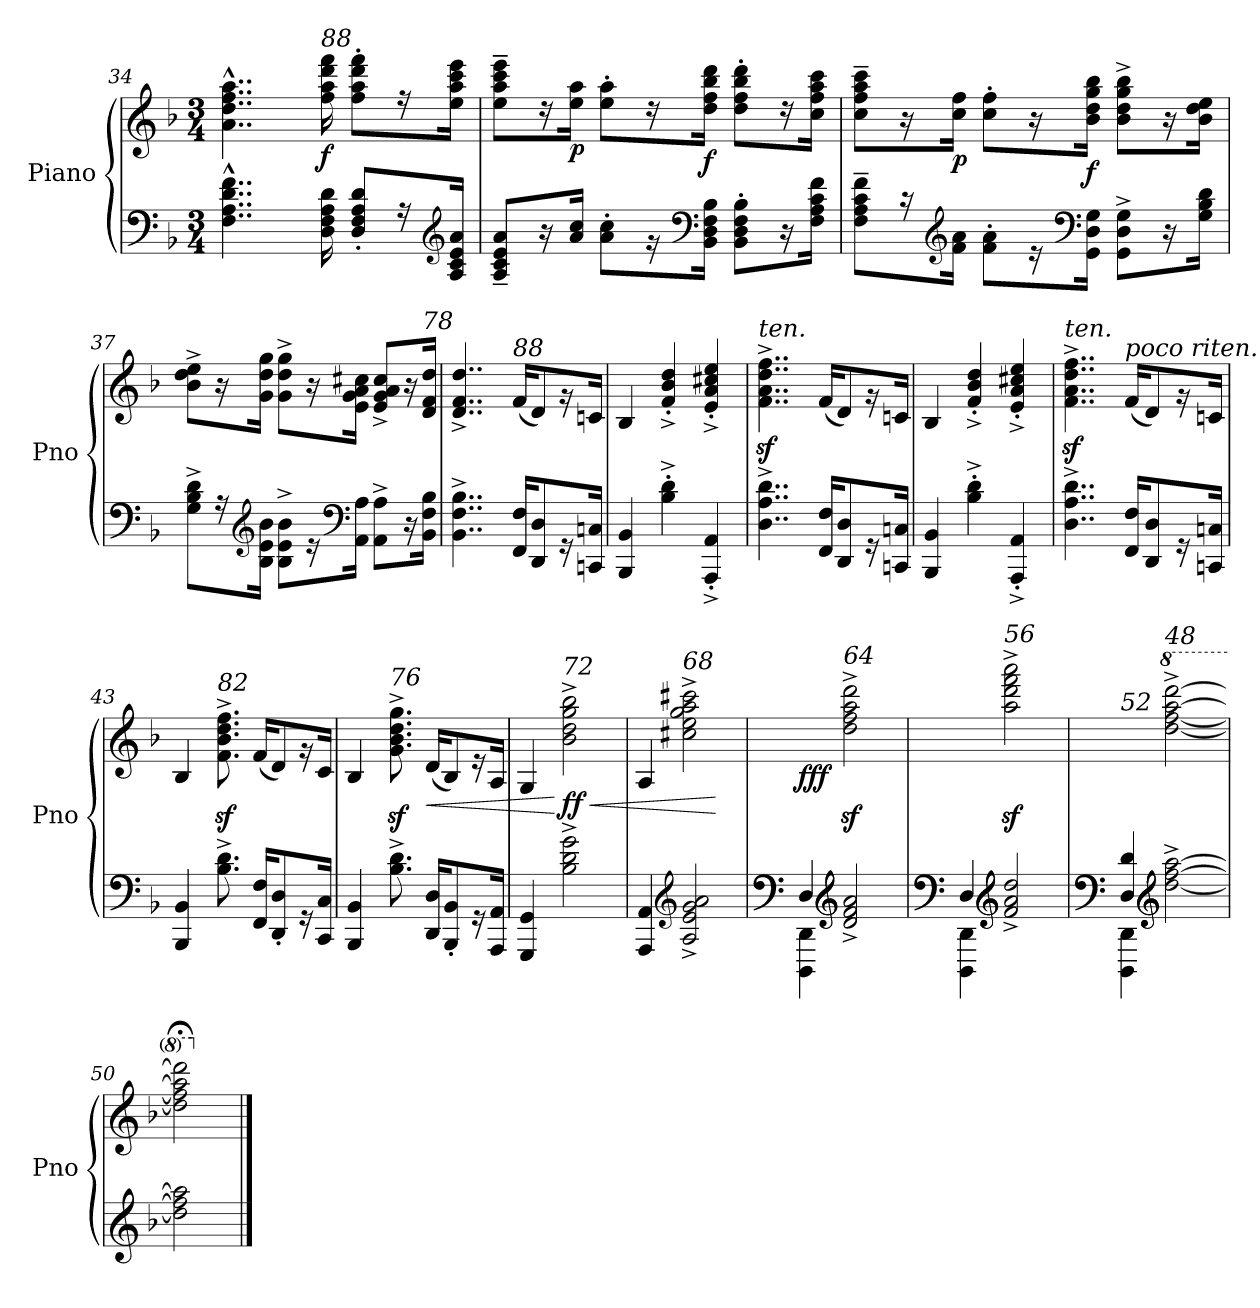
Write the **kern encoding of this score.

**kern	**kern	**dynam
*part1	*part1	*part1
*staff2	*staff1	*staff1/2
*I"Piano	*	*
*I'Pno	*	*
*clefF4	*clefG2	*
*k[b-]	*k[b-]	*
*M3/4	*M3/4	*
=34	=34	=34
4..F\^^ 4..A\^^ 4..d\^^ 4..f\^^	4..a\^^ 4..dd\^^ 4..ff\^^ 4..aa\^^	.
!	!LO:TX:a:i:t=88	!
!	!	!LO:DY:b
16D\ 16F\ 16A\ 16d\	16ff\ 16aa\ 16ddd\ 16fff\	f
8D/' 8F/' 8A/' 8d/'L	8ff\' 8aa\' 8ddd\' 8fff\'L	.
16r	16rff	.
*clefG2	*	*
16A/ 16c/ 16e/ 16a/Jk	16ee\ 16aa\ 16ccc\ 16eee\Jk	.
!!LO:LB:g=z
=35	=35	=35
8A/~ 8c/~ 8e/~ 8a/~L	8ee\~ 8aa\~ 8ccc\~ 8eee\~L	.
16r	16rdd	.
!	!	!LO:DY:b
16a/ 16cc/Jk	16ee\ 16aa\Jk	p
8a\' 8cc\'L	8ee\' 8aa\'L	.
16r	16rdd	.
*clefF4	*	*
!	!	!LO:DY:b
16BB-\ 16D\ 16F\ 16B-\Jk	16dd\ 16ff\ 16bb-\ 16ddd\Jk	f
8BB-\' 8D\' 8F\' 8B-\'L	8dd\' 8ff\' 8bb-\' 8ddd\'L	.
16r	16rdd	.
16F\ 16A\ 16c\ 16f\Jk	16cc\ 16ff\ 16aa\ 16ccc\Jk	.
=36	=36	=36
8F\~ 8A\~ 8c\~ 8f\~L	8cc\~ 8ff\~ 8aa\~ 8ccc\~L	.
16r	16r	.
*clefG2	*	*
!	!	!LO:DY:b
16f\ 16a\Jk	16cc\ 16ff\Jk	p
8f\' 8a\'L	8cc\' 8ff\'L	.
16r	16r	.
*clefF4	*	*
!	!	!LO:DY:b
16GG\ 16D\ 16G\Jk	16b-\ 16dd\ 16gg\ 16bb-\Jk	f
8GG\^ 8D\^ 8G\^L	8b-\^ 8dd\^ 8gg\^ 8bb-\^L	.
16r	16r	.
16G\ 16B-\ 16d\Jk	16b-\ 16dd\ 16ee\Jk	.
=37	=37	=37
8G\^ 8B-\^ 8d\^L	8b-\^ 8dd\^ 8ee\^L	.
16r	16r	.
*clefG2	*	*
16B-\ 16e\ 16b-\Jk	16g\ 16dd\ 16gg\Jk	.
8B-\^ 8e\^ 8b-\^L	8g\^ 8dd\^ 8gg\^L	.
16r	16r	.
*clefF4	*	*
16AA\ 16A\Jk	16e\ 16g\ 16a\ 16cc#X\Jk	.
8AA\^ 8A\^L	8e/^ 8g/^ 8a/^ 8cc#/^L	.
16r	16r	.
!	!LO:TX:a:i:t=78	!
16BB-\ 16F\ 16B-\Jk	16d/ 16f/ 16dd/Jk	.
!!LO:LB:g=z
=38	=38	=38
4..BB-\^ 4..F\^ 4..B-\^	4..d/^ 4..f/^ 4..dd/^	.
!	!LO:TX:a:i:t=88	!
16FF/ 16F/KL	(<16f/KL	.
8DD/ 8D/	8d/)	.
16r	16rg	.
16CCn/ 16Cn/Jk	16cn/Jk	.
=39	=39	=39
4BBB-/ 4BB-/	4B-/	.
4B-\'^ 4d\'^	4f/'^ 4b-/'^ 4dd/'^	.
4AAA/'^ 4AA/'^	4e/'^ 4a/'^ 4cc#X/'^ 4ee/'^	.
=40	=40	=40
!	!LO:TX:a:i:t=ten.	!
4..D\^ 4..A\^ 4..d\^	4..f\z<^ 4..a\z<^ 4..dd\z<^ 4..ff\z<^	.
16FF/ 16F/KL	(<16f/KL	.
8DD/ 8D/	8d/)	.
16r	16rg	.
16CCn/ 16Cn/Jk	16cn/Jk	.
=41	=41	=41
4BBB-/ 4BB-/	4B-/	.
4B-\'^ 4d\'^	4f/'^ 4b-/'^ 4dd/'^	.
4AAA/'^ 4AA/'^	4e/'^ 4a/'^ 4cc#X/'^ 4ee/'^	.
=42	=42	=42
!	!LO:TX:a:i:t=ten.	!
4..D\^ 4..A\^ 4..d\^	4..f\z<^ 4..a\z<^ 4..dd\z<^ 4..ff\z<^	.
!	!LO:TX:a:i:t=poco riten.	!
16FF/ 16F/KL	(<16f/KL	.
8DD/ 8D/	8d/)	.
16r	16rg	.
16CCn/ 16Cn/Jk	16cn/Jk	.
=43	=43	=43
4BBB-/ 4BB-/	4B-/	.
!	!LO:TX:a:i:t=82	!
8.B-\^ 8.d\^	8.f\z<^ 8.b-\z<^ 8.dd\z<^ 8.ff\z<^	.
16FF/ 16F/KL	(<16f/KL	.
8DD/' 8D/'	8d/)	.
16r	16rg	.
16CC/ 16C/Jk	16c/Jk	.
!!LO:PB:g=z
=44	=44	=44
4BBB-/ 4BB-/	4B-/	.
!	!LO:TX:a:i:t=76	!
8.B-\^ 8.d\^	8.g\z<^ 8.b-\z<^ 8.dd\z<^ 8.gg\z<^	.
!	!	!LO:HP:b
16DD/ 16D/KL	(<16d/KL	<
8BBB-/' 8BB-/'	8B-/)	.
16r	16re	.
16AAA/ 16AA/Jk	16A/Jk	.
=45	=45	=45
4GGG/ 4GG/	4G/	.
!	!LO:TX:a:i:t=72	!
!	!	!LO:HP:n=1:b
!	!	!LO:DY:n=1:b
2B-\^ 2d\^ 2g\^	2b-\^ 2dd\^ 2gg\^ 2bb-\^	[ < ff
=46	=46	=46
4AAA/ 4AA/	4A/	.
*clefG2	*	*
!	!LO:TX:a:i:t=68	!
2A/^ 2e/^ 2g/^ 2a/^	2cc#X\^ 2ee\^ 2gg\^ 2aa\^ 2ccc#X\^	.
.	.	[
=47	=47	=47
*clefF4	*	*
*^	*	*
!	!	!	!LO:DY:b
4D/	4DDD\ 4DD\	4ryy	fff
*clefG2	*	*	*
!	!	!LO:TX:a:i:t=64	!
2ryy	2d/^ 2f/^ 2a/^	2dd\z<^ 2ff\z<^ 2aa\z<^ 2ddd\z<^	.
=48	=48	=48	=48
*clefF4	*	*	*
4D/	4DDD\ 4DD\	4ryy	.
*clefG2	*	*	*
!	!	!LO:TX:a:i:t=56	!
2ryy	2f/^ 2a/^ 2dd/^	2aa\z<^ 2ddd\z<^ 2fff\z<^ 2aaa\z<^	.
=49	=49	=49	=49
*clefF4	*	*	*
!	!	!LO:TX:a:i:t=52	!
4D/ 4d/	4DDD\ 4DD\	4ryy	.
*clefG2	*	*	*
*	*	*8va	*
!	!	!LO:TX:a:i:t=48	!
!	!	!	!LO:DY:b
2ryy	[2dd\^ [2ff\^ [2aa\^	[2ddd\^ [2fff\^ [2aaa\^ [2dddd\^	other-dynamics
*v	*v	*	*
=50	=50	=50
2dd\] 2ff\] 2aa\]	2ddd\];< 2fff\];< 2aaa\];< 2dddd\];<	.
*	*X8va	*
==	==	==
*-	*-	*-
